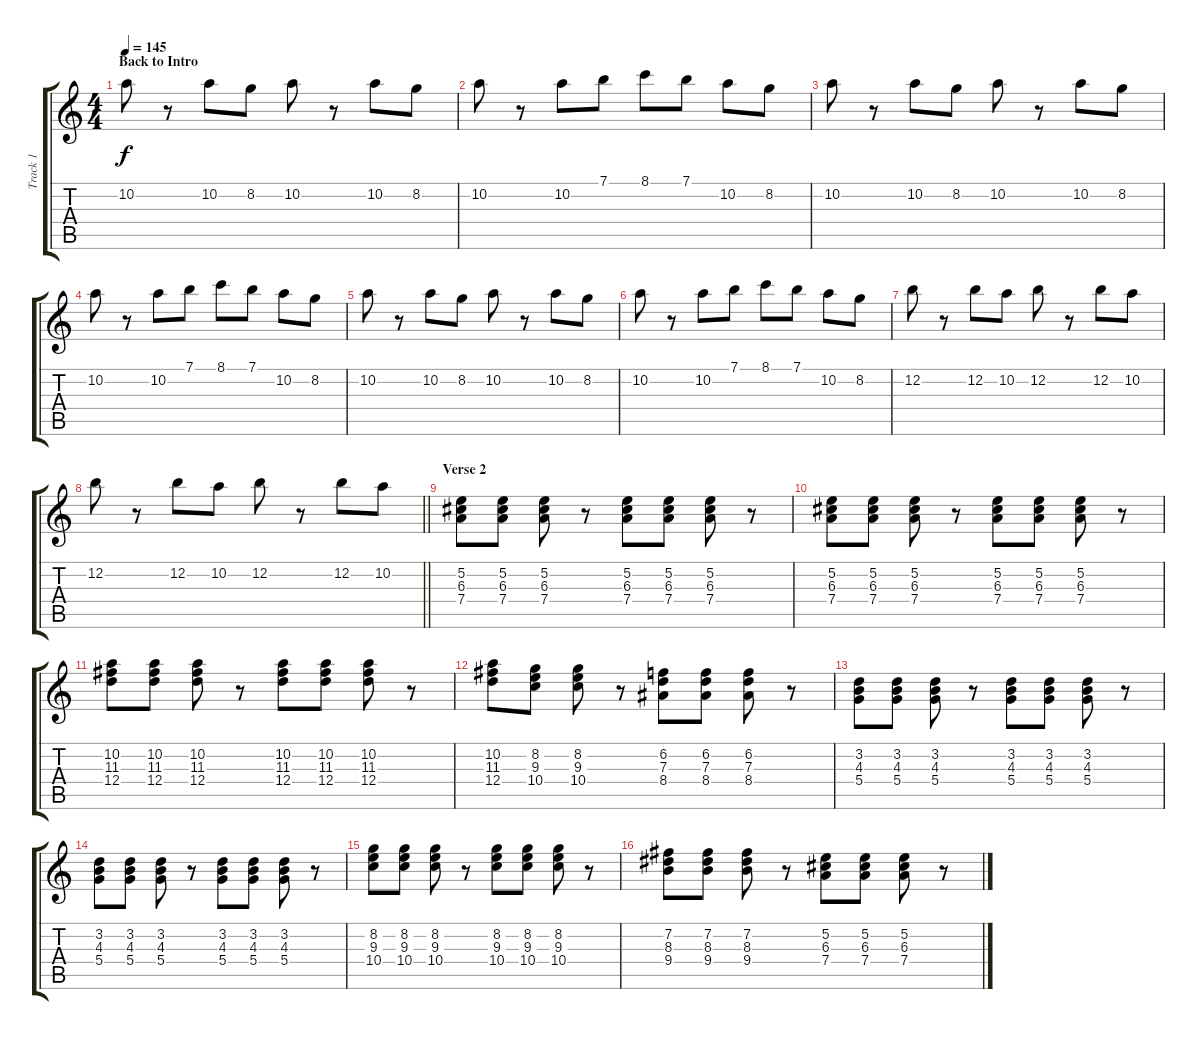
\track ("Track 1" "Track 1") {instrument distortionguitar}
\staff {score tabs}
\tuning (E4 B3 G3 D3 A2 E2) {hide}
\ts (4 4)
\section ("" "Back to Intro")
\tempo 145
\clef g2
\ks c
10.2.8{dy f instrument distortionguitar} r.8 10.2.8 8.2.8 10.2.8 r.8 10.2.8 8.2.8 |
10.2.8 r.8 10.2.8 7.1.8 8.1.8 7.1.8 10.2.8 8.2.8 |
10.2.8 r.8 10.2.8 8.2.8 10.2.8 r.8 10.2.8 8.2.8 |
10.2.8 r.8 10.2.8 7.1.8 8.1.8 7.1.8 10.2.8 8.2.8 |
10.2.8 r.8 10.2.8 8.2.8 10.2.8 r.8 10.2.8 8.2.8 |
10.2.8 r.8 10.2.8 7.1.8 8.1.8 7.1.8 10.2.8 8.2.8 |
12.2.8 r.8 12.2.8 10.2.8 12.2.8 r.8 12.2.8 10.2.8 |
\barLineRight lightlight
12.2.8 r.8 12.2.8 10.2.8 12.2.8 r.8 12.2.8 10.2.8 |
\section ("" "Verse 2")
(5.2 6.3 7.4).8{instrument electricguitarclean} (5.2 6.3 7.4).8 (5.2 6.3 7.4).8 r.8 (5.2 6.3 7.4).8 (5.2 6.3 7.4).8 (5.2 6.3 7.4).8 r.8 |
(5.2 6.3 7.4).8 (5.2 6.3 7.4).8 (5.2 6.3 7.4).8 r.8 (5.2 6.3 7.4).8 (5.2 6.3 7.4).8 (5.2 6.3 7.4).8 r.8 |
(10.2 11.3 12.4).8 (10.2 11.3 12.4).8 (10.2 11.3 12.4).8 r.8 (10.2 11.3 12.4).8 (10.2 11.3 12.4).8 (10.2 11.3 12.4).8 r.8 |
(10.2 11.3 12.4).8 (8.2 9.3 10.4).8 (8.2 9.3 10.4).8 r.8 (6.2 7.3 8.4).8 (6.2 7.3 8.4).8 (6.2 7.3 8.4).8 r.8 |
(3.2 4.3 5.4).8 (3.2 4.3 5.4).8 (3.2 4.3 5.4).8 r.8 (3.2 4.3 5.4).8 (3.2 4.3 5.4).8 (3.2 4.3 5.4).8 r.8 |
(3.2 4.3 5.4).8 (3.2 4.3 5.4).8 (3.2 4.3 5.4).8 r.8 (3.2 4.3 5.4).8 (3.2 4.3 5.4).8 (3.2 4.3 5.4).8 r.8 |
(8.2 9.3 10.4).8 (8.2 9.3 10.4).8 (8.2 9.3 10.4).8 r.8 (8.2 9.3 10.4).8 (8.2 9.3 10.4).8 (8.2 9.3 10.4).8 r.8 |
(7.2 8.3 9.4).8 (7.2 8.3 9.4).8 (7.2 8.3 9.4).8 r.8 (5.2 6.3 7.4).8 (5.2 6.3 7.4).8 (5.2 6.3 7.4).8 r.8
